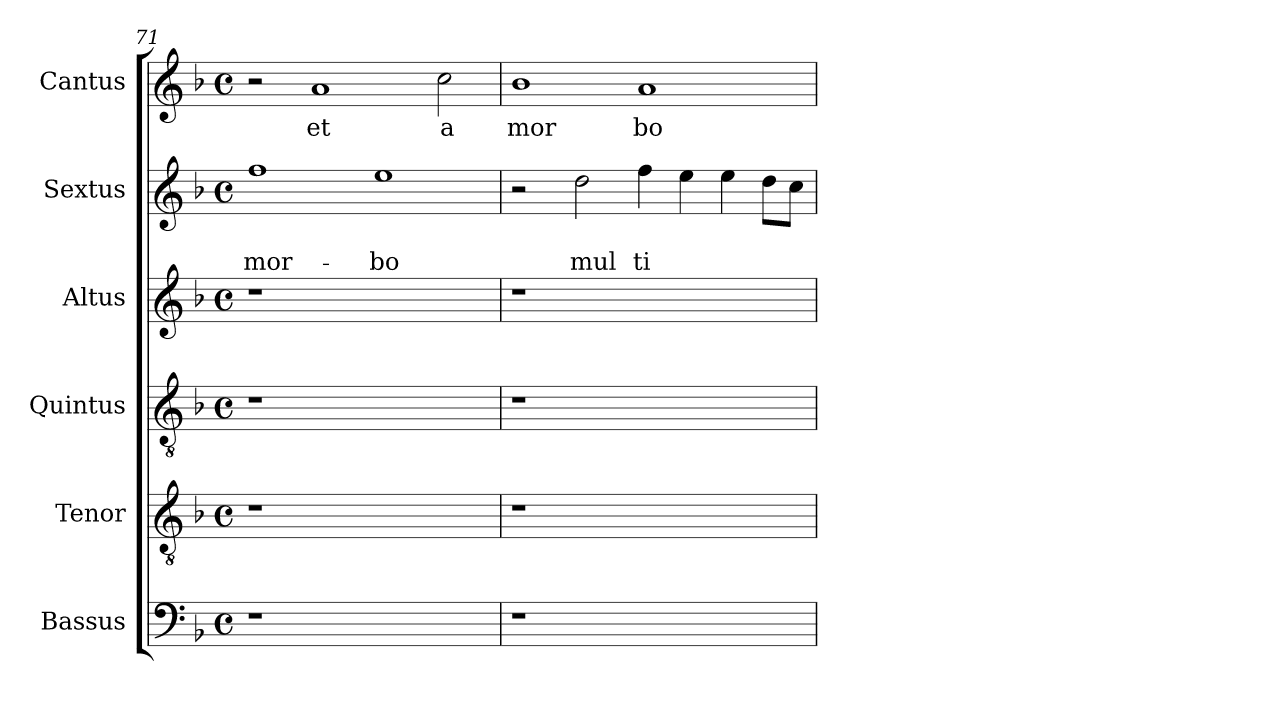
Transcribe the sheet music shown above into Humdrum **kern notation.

**kern	**kern	**kern	**kern	**kern	**text	**text	**kern	**text
*part6	*part5	*part4	*part3	*part2	*part2	*part2	*part1	*part1
*staff6	*staff5	*staff4	*staff3	*staff2	*staff2	*staff2	*staff1	*staff1
*I"Bassus	*I"Tenor	*I"Quintus	*I"Altus	*I"Sextus	*	*	*I"Cantus	*
*I'Bassus	*I'Tenor	*I'Quintus	*I'Altus	*I'Sextus	*	*	*I'Cantus	*
*clefF4	*clefGv2	*clefGv2	*clefG2	*clefG2	*	*	*clefG2	*
*k[b-]	*k[b-]	*k[b-]	*k[b-]	*k[b-]	*	*	*k[b-]	*
*F:	*F:	*F:	*F:	*F:	*	*	*F:	*
*M4/4	*M4/4	*M4/4	*M4/4	*M4/4	*	*	*M4/4	*
*met(c)	*met(c)	*met(c)	*met(c)	*met(c)	*	*	*met(c)	*
=71	=71	=71	=71	=71	=71	=71	=71	=71
!	!	!	!	!	!	!LO:LY:b	!	!
1r	1r	1r	1r	1ff	.	mor-	2r	.
!	!	!	!	!	!	!	!	!LO:LY:b
.	.	.	.	.	.	.	1a	et
!	!	!	!	!	!	!LO:LY:b	!	!
1ryy	1ryy	1ryy	1ryy	1ee	.	-bo	.	.
!	!	!	!	!	!	!	!	!LO:LY:b
.	.	.	.	.	.	.	2cc\	a
!!LO:LB:g=z
=72!	=72!	=72!	=72!	=72!	=72!	=72!	=72!	=72!
!	!	!	!	!	!	!	!	!LO:LY:b
1r	1r	1r	1r	2r	.	.	1b-	mor
!	!	!	!	!	!	!LO:LY:b	!	!
.	.	.	.	2dd\	.	mul	.	.
!	!	!	!	!	!	!LO:LY:b	!	!LO:LY:b
1ryy	1ryy	1ryy	1ryy	4ff\	.	ti	1a	bo
.	.	.	.	4ee\	.	.	.	.
.	.	.	.	4ee\	.	.	.	.
.	.	.	.	8dd\L	.	.	.	.
.	.	.	.	8cc\J	.	.	.	.
=!	=!	=!	=!	=!	=!	=!	=!	=!
*-	*-	*-	*-	*-	*-	*-	*-	*-
